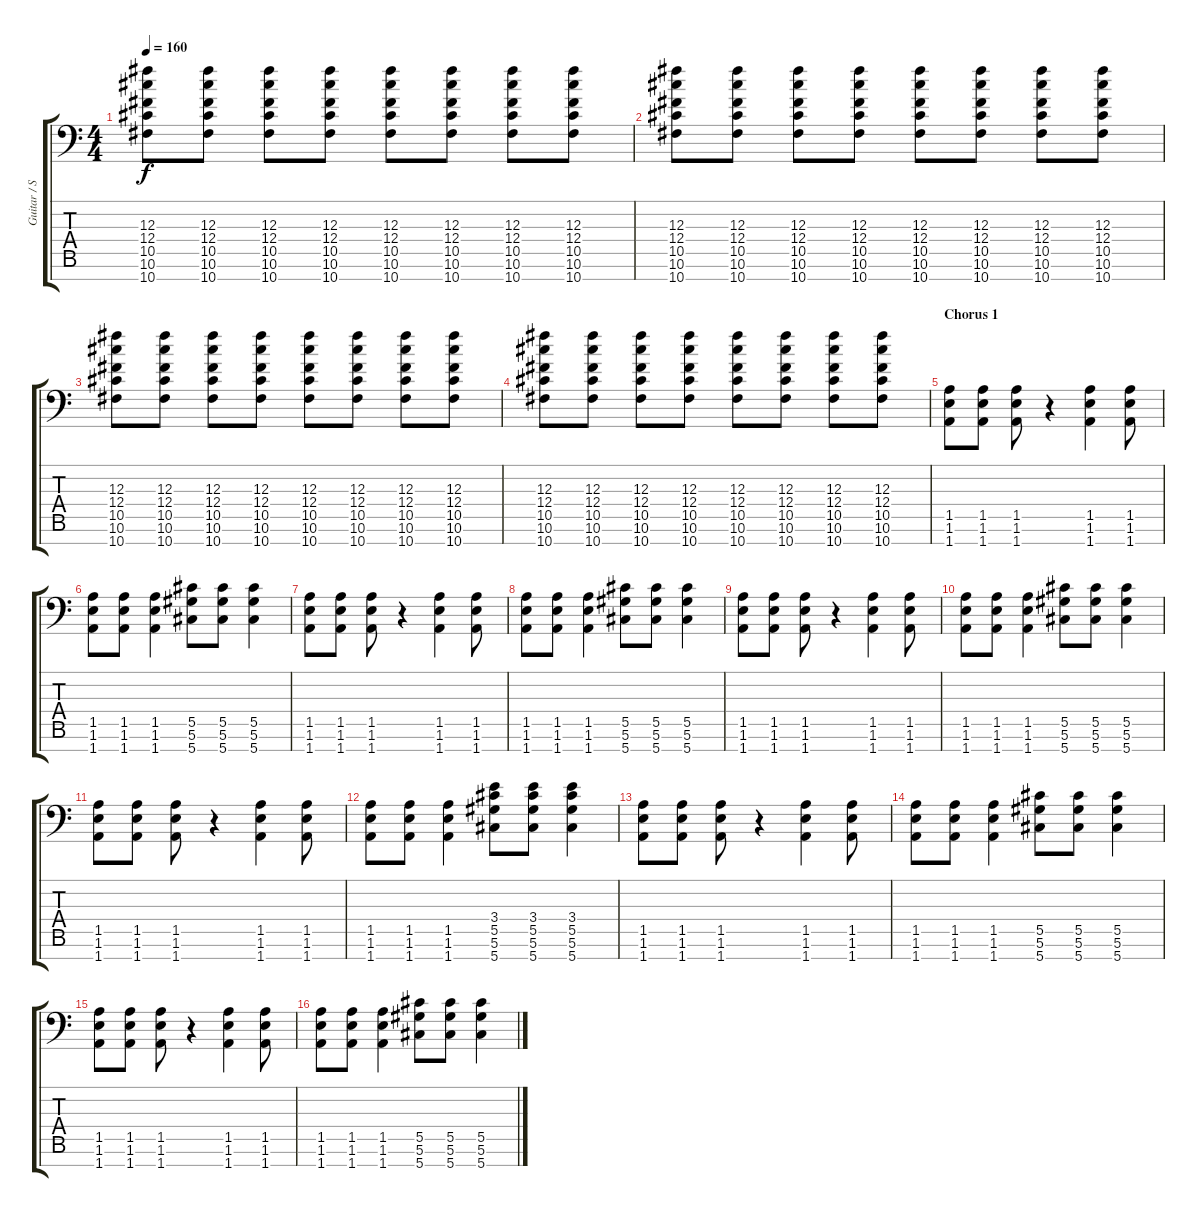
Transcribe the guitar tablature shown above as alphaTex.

\track ("Guitar / Stephen Carpenter" "Guitar / S") {instrument overdrivenguitar}
\staff {score tabs}
\tuning (Eb4 Bb3 Gb3 Db3 Ab2 Eb2 Ab1) {hide}
\ts (4 4)
\tempo 160
\clef f4
\ks c
(12.3 12.4 10.5 10.6 10.7).8{dy f} (12.3 12.4 10.5 10.6 10.7).8 (12.3 12.4 10.5 10.6 10.7).8 (12.3 12.4 10.5 10.6 10.7).8 (12.3 12.4 10.5 10.6 10.7).8 (12.3 12.4 10.5 10.6 10.7).8 (12.3 12.4 10.5 10.6 10.7).8 (12.3 12.4 10.5 10.6 10.7).8 |
(12.3 12.4 10.5 10.6 10.7).8 (12.3 12.4 10.5 10.6 10.7).8 (12.3 12.4 10.5 10.6 10.7).8 (12.3 12.4 10.5 10.6 10.7).8 (12.3 12.4 10.5 10.6 10.7).8 (12.3 12.4 10.5 10.6 10.7).8 (12.3 12.4 10.5 10.6 10.7).8 (12.3 12.4 10.5 10.6 10.7).8 |
(12.3 12.4 10.5 10.6 10.7).8 (12.3 12.4 10.5 10.6 10.7).8 (12.3 12.4 10.5 10.6 10.7).8 (12.3 12.4 10.5 10.6 10.7).8 (12.3 12.4 10.5 10.6 10.7).8 (12.3 12.4 10.5 10.6 10.7).8 (12.3 12.4 10.5 10.6 10.7).8 (12.3 12.4 10.5 10.6 10.7).8 |
(12.3 12.4 10.5 10.6 10.7).8 (12.3 12.4 10.5 10.6 10.7).8 (12.3 12.4 10.5 10.6 10.7).8 (12.3 12.4 10.5 10.6 10.7).8 (12.3 12.4 10.5 10.6 10.7).8 (12.3 12.4 10.5 10.6 10.7).8 (12.3 12.4 10.5 10.6 10.7).8 (12.3 12.4 10.5 10.6 10.7).8 |
\section ("" "Chorus 1")
(1.5 1.6 1.7).8{volume 13} (1.5 1.6 1.7).8 (1.5 1.6 1.7).8 r.4 (1.5 1.6 1.7).4 (1.5 1.6 1.7).8 |
(1.5 1.6 1.7).8 (1.5 1.6 1.7).8 (1.5 1.6 1.7).4 (5.5 5.6 5.7).8 (5.5 5.6 5.7).8 (5.5 5.6 5.7).4 |
(1.5 1.6 1.7).8 (1.5 1.6 1.7).8 (1.5 1.6 1.7).8 r.4 (1.5 1.6 1.7).4 (1.5 1.6 1.7).8 |
(1.5 1.6 1.7).8 (1.5 1.6 1.7).8 (1.5 1.6 1.7).4 (5.5 5.6 5.7).8 (5.5 5.6 5.7).8 (5.5 5.6 5.7).4 |
(1.5 1.6 1.7).8 (1.5 1.6 1.7).8 (1.5 1.6 1.7).8 r.4 (1.5 1.6 1.7).4 (1.5 1.6 1.7).8 |
(1.5 1.6 1.7).8 (1.5 1.6 1.7).8 (1.5 1.6 1.7).4 (5.5 5.6 5.7).8 (5.5 5.6 5.7).8 (5.5 5.6 5.7).4 |
(1.5 1.6 1.7).8 (1.5 1.6 1.7).8 (1.5 1.6 1.7).8 r.4 (1.5 1.6 1.7).4 (1.5 1.6 1.7).8 |
(1.5 1.6 1.7).8 (1.5 1.6 1.7).8 (1.5 1.6 1.7).4 (3.4 5.5 5.6 5.7).8 (3.4 5.5 5.6 5.7).8 (3.4 5.5 5.6 5.7).4 |
(1.5 1.6 1.7).8 (1.5 1.6 1.7).8 (1.5 1.6 1.7).8 r.4 (1.5 1.6 1.7).4 (1.5 1.6 1.7).8 |
(1.5 1.6 1.7).8 (1.5 1.6 1.7).8 (1.5 1.6 1.7).4 (5.5 5.6 5.7).8 (5.5 5.6 5.7).8 (5.5 5.6 5.7).4 |
(1.5 1.6 1.7).8 (1.5 1.6 1.7).8 (1.5 1.6 1.7).8 r.4 (1.5 1.6 1.7).4 (1.5 1.6 1.7).8 |
(1.5 1.6 1.7).8 (1.5 1.6 1.7).8 (1.5 1.6 1.7).4 (5.5 5.6 5.7).8 (5.5 5.6 5.7).8 (5.5 5.6 5.7).4
